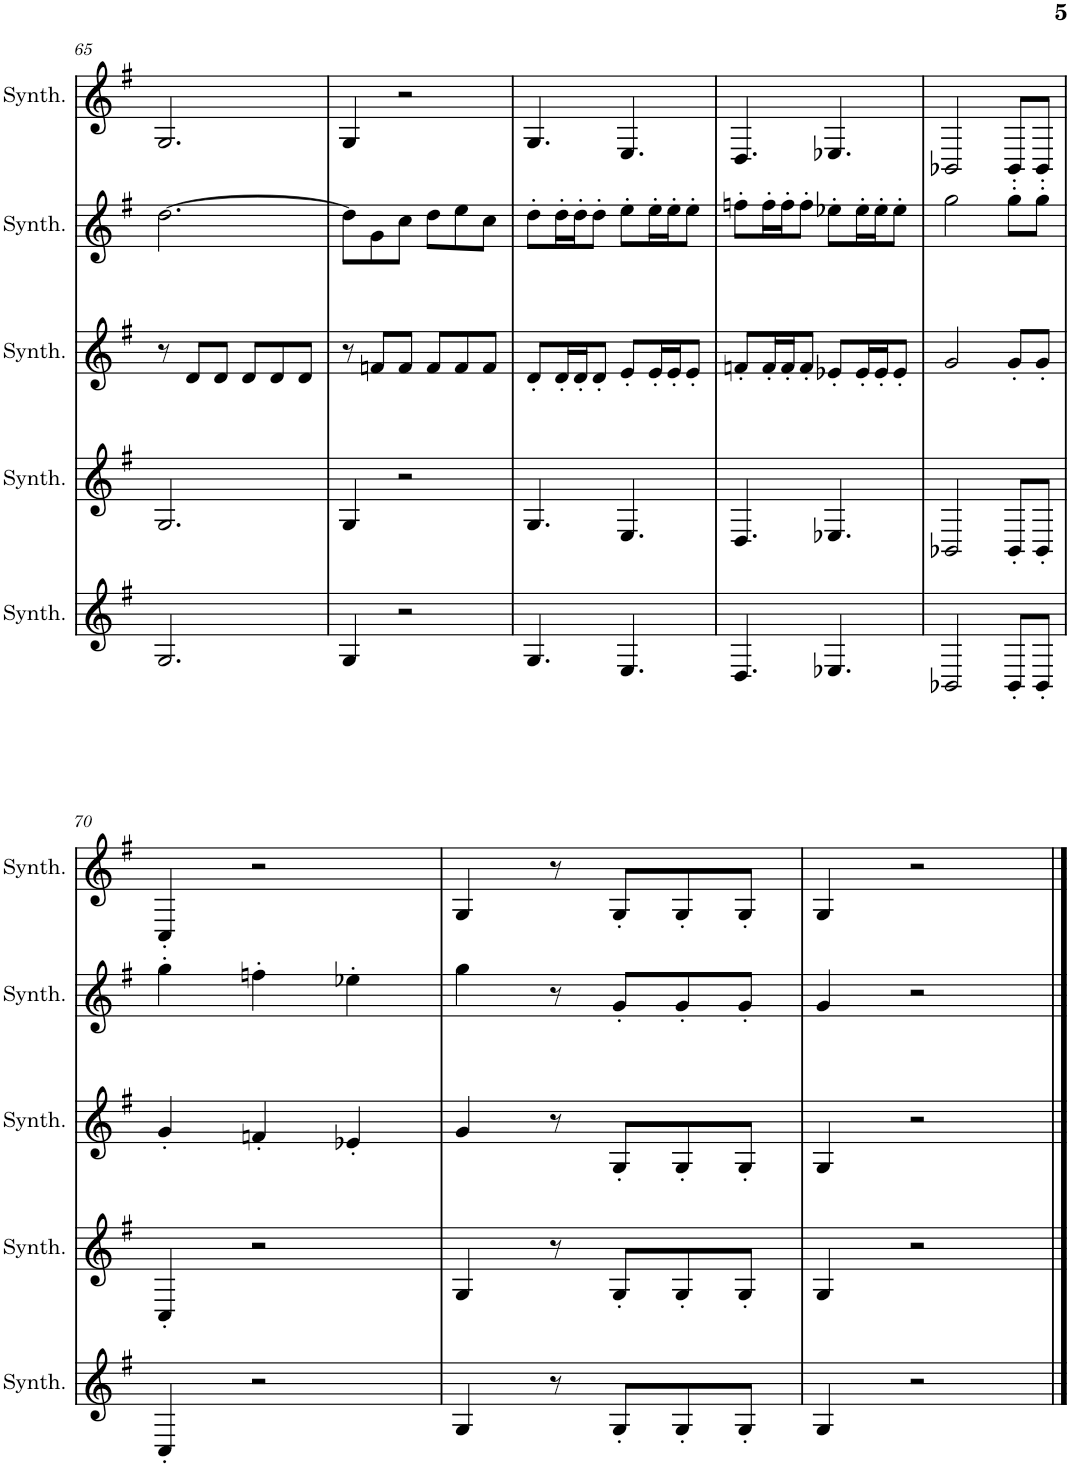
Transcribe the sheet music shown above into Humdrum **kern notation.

**kern	**kern	**kern	**kern	**kern
*part5	*part4	*part3	*part2	*part1
*staff5	*staff4	*staff3	*staff2	*staff1
*I"Saw Synthesizer	*I"Saw Synthesizer	*I"Saw Synthesizer	*I"Saw Synthesizer	*I"Saw Synthesizer
*I'Synth.	*I'Synth.	*I'Synth.	*I'Synth.	*I'Synth.
!!LO:PB:g=z
*clefG2	*clefG2	*clefG2	*clefG2	*clefG2
*k[f#]	*k[f#]	*k[f#]	*k[f#]	*k[f#]
*M6/8	*M6/8	*M6/8	*M6/8	*M6/8
=65	=65	=65	=65	=65
2.G/	2.G/	8r	[2.dd\	2.G/
.	.	8d/L	.	.
.	.	8d/J	.	.
.	.	8d/L	.	.
.	.	8d/	.	.
.	.	8d/J	.	.
=66	=66	=66	=66	=66
4G/	4G/	8r	8dd\L]	4G/
.	.	8fn/L	8g\	.
2r	2r	8f/J	8cc\J	2r
.	.	8f/L	8dd\L	.
.	.	8f/	8ee\	.
.	.	8f/J	8cc\J	.
=67	=67	=67	=67	=67
4.G/	4.G/	8d'/L	8dd'\L	4.G/
.	.	16d'/L	16dd'\L	.
.	.	16d'/J	16dd'\J	.
.	.	8d'/J	8dd'\J	.
4.E/	4.E/	8e'/L	8ee'\L	4.E/
.	.	16e'/L	16ee'\L	.
.	.	16e'/J	16ee'\J	.
.	.	8e'/J	8ee'\J	.
=68	=68	=68	=68	=68
4.D/	4.D/	8fn'/L	8ffn'\L	4.D/
.	.	16f'/L	16ff'\L	.
.	.	16f'/J	16ff'\J	.
.	.	8f'/J	8ff'\J	.
4.E-X/	4.E-X/	8e-X'/L	8ee-X'\L	4.E-X/
.	.	16e-'/L	16ee-'\L	.
.	.	16e-'/J	16ee-'\J	.
.	.	8e-'/J	8ee-'\J	.
=69	=69	=69	=69	=69
2BB-X/	2BB-X/	2g/	2gg\	2BB-X/
8BB-'/L	8BB-'/L	8g'/L	8gg'\L	8BB-'/L
8BB-'/J	8BB-'/J	8g'/J	8gg'\J	8BB-'/J
!!LO:LB:g=z
=70	=70	=70	=70	=70
4C'/	4C'/	4g'/	4gg'\	4C'/
2r	2r	4fn'/	4ffn'\	2r
.	.	4e-X'/	4ee-X'\	.
=71	=71	=71	=71	=71
4G/	4G/	4g/	4gg\	4G/
8r	8r	8r	8r	8r
8G'/L	8G'/L	8G'/L	8g'/L	8G'/L
8G'/	8G'/	8G'/	8g'/	8G'/
8G'/J	8G'/J	8G'/J	8g'/J	8G'/J
=72	=72	=72	=72	=72
4G/	4G/	4G/	4g/	4G/
2r	2r	2r	2r	2r
==	==	==	==	==
*-	*-	*-	*-	*-
